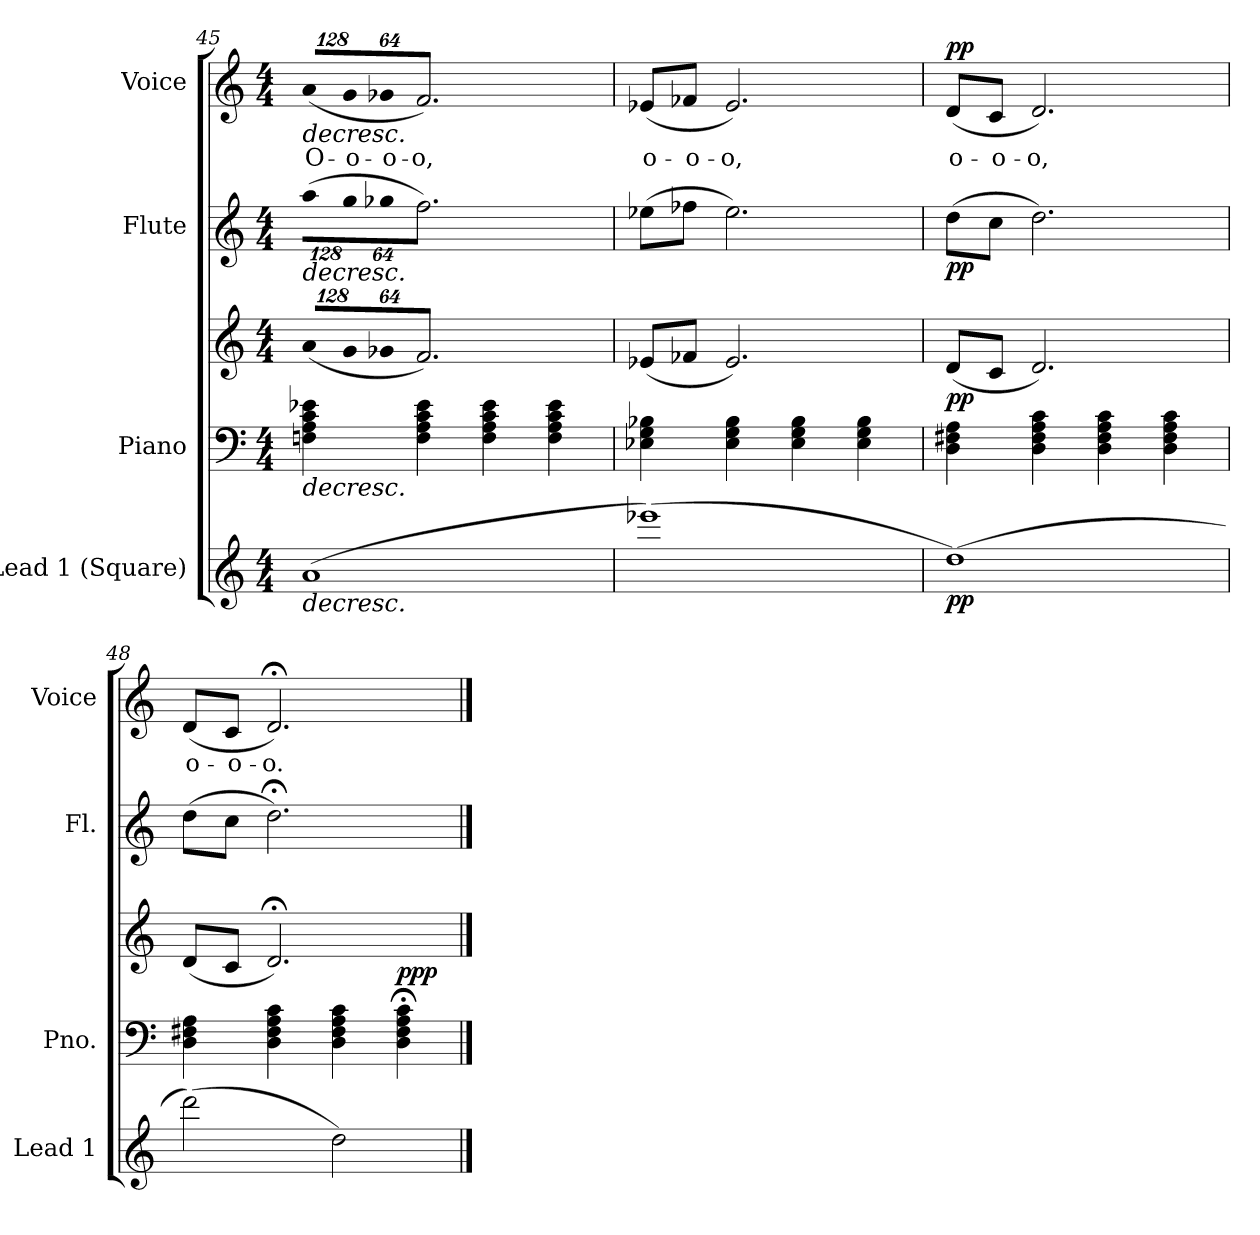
**kern	**dynam	**kern	**kern	**dynam	**kern	**dynam	**kern	**text	**dynam
*part4	*part4	*part3	*part3	*part3	*part2	*part2	*part1	*part1	*part1
*staff5	*staff5	*staff4	*staff3	*staff3/4	*staff2	*staff2	*staff1	*staff1	*staff1
*I"Lead 1 (Square)	*	*I"Piano	*	*	*I"Flute	*	*I"Voice	*	*
*I'Lead 1	*	*I'Pno.	*	*	*I'Fl.	*	*I'Voice	*	*
*clefG2	*	*clefF4	*clefG2	*	*clefG2	*	*clefG2	*	*
*k[]	*	*k[]	*k[]	*	*k[]	*	*k[]	*	*
*C:	*	*C:	*C:	*	*C:	*	*C:	*	*
*M4/4	*	*M4/4	*M4/4	*	*M4/4	*	*M4/4	*	*
=45	=45	=45	=45	=45	=45	=45	=45	=45	=45
!	!LO:HP:b	!	!	!LO:HP:b=2	!	!	!	!	!
*	*	*	*Xbrackettup	*	*	*	*	*	*
!	!	!	!LO:N:vis=8	!	!	!	!	!	!
*	*	*	*	*	*Xbrackettup	*	*	*	*
!	!	!	!	!	!LO:N:vis=8	!LO:HP:b	!	!	!
*	*	*	*	*	*	*	*Xbrackettup	*	*
!	!	!	!	!	!	!	!LO:N:vis=8	!	!
!	!	!	!	!	!	!	!	!LO:LY:b:color=#000000	!LO:HP:b
(1ai	>	4Fni\ 4Ai 4ci 4e-Xi	(1024%85ai/L	>	(1024%85aai\L	>	(1024%85ai/L	O-	>
!	!	!	!LO:N:vis=8	!	!LO:N:vis=8	!	!LO:N:vis=8	!	!
!	!	!	!	!	!	!	!	!LO:LY:b:color=#000000	!
.	.	.	1024%85gi/	.	1024%85ggi\	.	1024%85gi/	-o-	.
!	!	!	!LO:N:vis=8	!	!LO:N:vis=8	!	!LO:N:vis=8	!	!
!	!	!	!	!	!	!	!	!LO:LY:b:color=#000000	!
.	.	.	512%43g-Xi/J	.	512%43gg-Xi\J	.	512%43g-Xi/J	-o-	.
!	!	!	!	!	!	!	!	!LO:LY:b:color=#000000	!
.	.	4Fi\ 4Ai 4ci 4e-i	2.fi/)	.	2.ffi\)	.	2.fi/)	-o,	.
.	.	4Fi\ 4Ai 4ci 4e-i	.	.	.	.	.	.	.
.	.	4Fi\ 4Ai 4ci 4e-i	.	.	.	.	.	.	.
=46	=46	=46	=46	=46	=46	=46	=46	=46	=46
!	!	!	!	!	!	!	!	!LO:LY:b:color=#000000	!
(1eee-Xi)	.	4E-Xi\ 4Gi 4B-Xi	(8e-Xi/L	.	(8ee-Xi\L	.	(8e-Xi/L	o-	.
!	!	!	!	!	!	!	!	!LO:LY:b:color=#000000	!
.	.	.	8f-Xi/J	.	8ff-Xi\J	.	8f-Xi/J	-o-	.
!	!	!	!	!	!	!	!	!LO:LY:b:color=#000000	!
.	.	4E-i\ 4Gi 4B-i	2.e-i/)	.	2.ee-i\)	.	2.e-i/)	-o,	.
.	.	4E-i\ 4Gi 4B-i	.	.	.	.	.	.	.
.	.	4E-i\ 4Gi 4B-i	.	.	.	.	.	.	.
=47	=47	=47	=47	=47	=47	=47	=47	=47	=47
!	!	!	!	!	!	!	!	!LO:LY:b:color=#000000	!
(1ddi)	pp	4Di\ 4F#Xi 4Ai	(8di/L	pp	(8ddi\L	pp	(8di/L	o-	pp
!	!	!	!	!	!	!	!	!LO:LY:b:color=#000000	!
.	.	.	8ci/J	.	8cci\J	.	8ci/J	-o-	.
!	!	!	!	!	!	!	!	!LO:LY:b:color=#000000	!
.	.	4Di\ 4F#i 4Ai 4ci	2.di/)	.	2.ddi\)	.	2.di/)	-o,	.
.	.	4Di\ 4F#i 4Ai 4ci	.	.	.	.	.	.	.
.	.	4Di\ 4F#i 4Ai 4ci	.	.	.	.	.	.	.
=48	=48	=48	=48	=48	=48	=48	=48	=48	=48
!	!	!	!	!	!	!	!	!LO:LY:b:color=#000000	!
(2dddi\)	.	4Di\ 4F#Xi 4Ai	(8di/L	.	(8ddi\L	.	(8di/L	o-	.
!	!	!	!	!	!	!	!	!LO:LY:b:color=#000000	!
.	.	.	8ci/J	.	8cci\J	.	8ci/J	-o-	.
!	!	!	!	!	!	!	!	!LO:LY:b:color=#000000	!
.	.	4Di\ 4F#i 4Ai 4ci	2.d;i/)	.	2.dd;i\)	]	2.d;i/)	-o.	]
2ddi\)	]	4Di\ 4F#i 4Ai 4ci	.	.	.	.	.	.	.
.	.	4Di\; 4F#i; 4Ai; 4ci;	.	ppp	.	.	.	.	.
.	.	.	.	]	.	.	.	.	.
==	==	==	==	==	==	==	==	==	==
*-	*-	*-	*-	*-	*-	*-	*-	*-	*-
